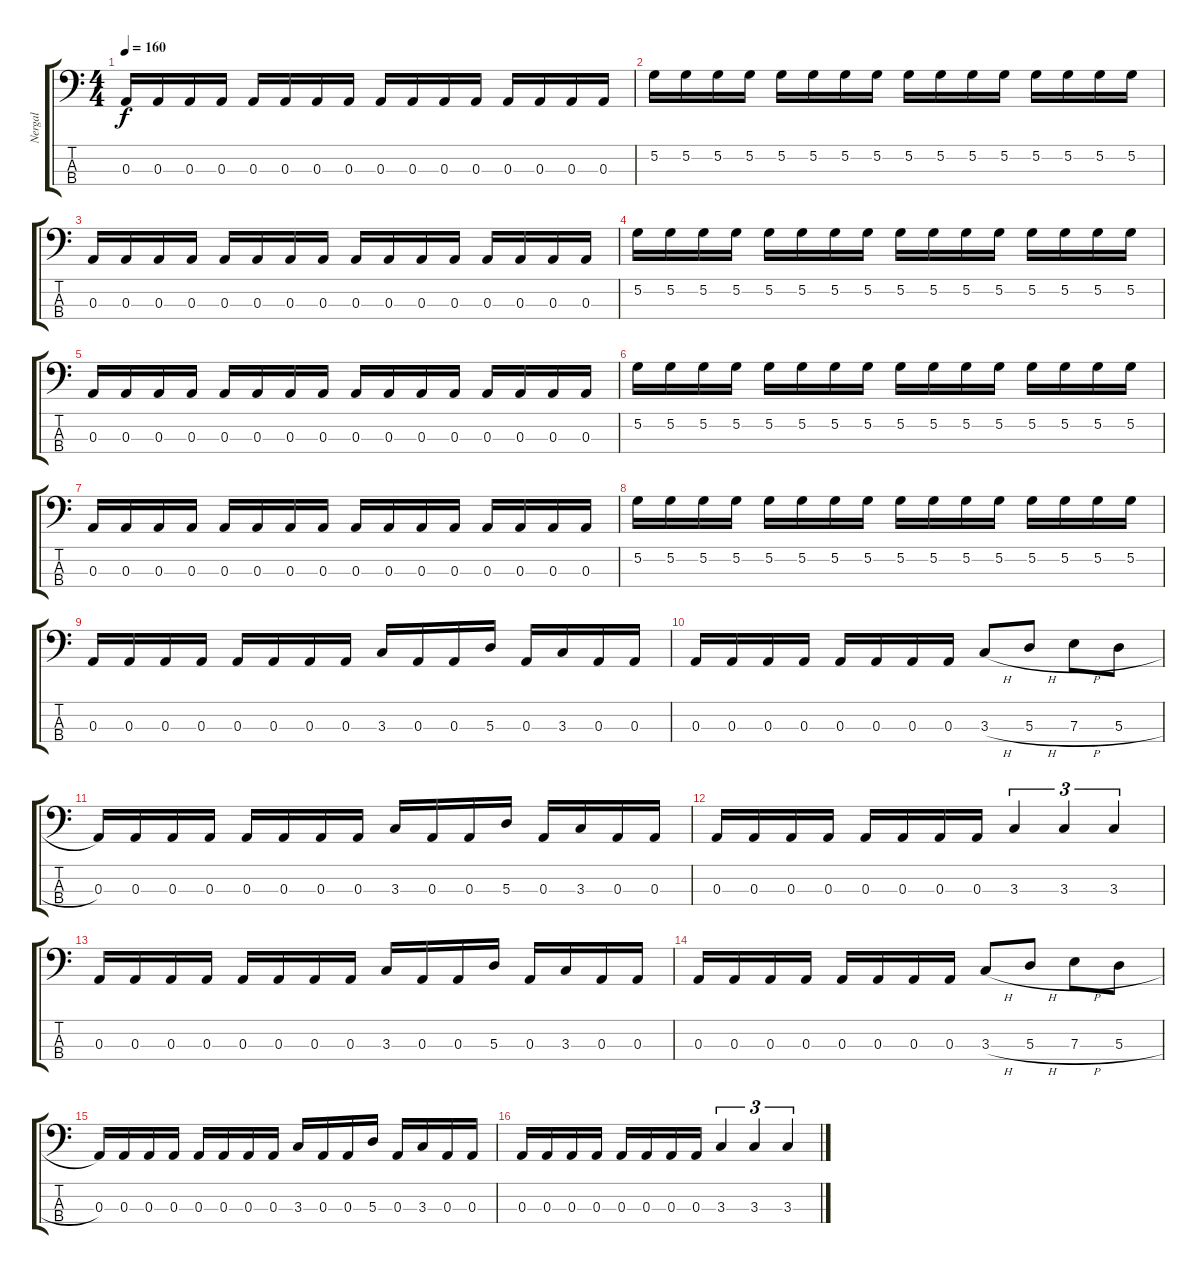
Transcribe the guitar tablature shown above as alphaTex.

\track ("Nergal" "Nergal") {instrument slapbass1}
\staff {score tabs}
\tuning (G2 D2 A1 E1) {hide}
\ts (4 4)
\tempo 160
\clef f4
\ks c
0.3.16{dy f} 0.3.16 0.3.16 0.3.16 0.3.16 0.3.16 0.3.16 0.3.16 0.3.16 0.3.16 0.3.16 0.3.16 0.3.16 0.3.16 0.3.16 0.3.16 |
5.2.16 5.2.16 5.2.16 5.2.16 5.2.16 5.2.16 5.2.16 5.2.16 5.2.16 5.2.16 5.2.16 5.2.16 5.2.16 5.2.16 5.2.16 5.2.16 |
0.3.16 0.3.16 0.3.16 0.3.16 0.3.16 0.3.16 0.3.16 0.3.16 0.3.16 0.3.16 0.3.16 0.3.16 0.3.16 0.3.16 0.3.16 0.3.16 |
5.2.16 5.2.16 5.2.16 5.2.16 5.2.16 5.2.16 5.2.16 5.2.16 5.2.16 5.2.16 5.2.16 5.2.16 5.2.16 5.2.16 5.2.16 5.2.16 |
0.3.16 0.3.16 0.3.16 0.3.16 0.3.16 0.3.16 0.3.16 0.3.16 0.3.16 0.3.16 0.3.16 0.3.16 0.3.16 0.3.16 0.3.16 0.3.16 |
5.2.16 5.2.16 5.2.16 5.2.16 5.2.16 5.2.16 5.2.16 5.2.16 5.2.16 5.2.16 5.2.16 5.2.16 5.2.16 5.2.16 5.2.16 5.2.16 |
0.3.16 0.3.16 0.3.16 0.3.16 0.3.16 0.3.16 0.3.16 0.3.16 0.3.16 0.3.16 0.3.16 0.3.16 0.3.16 0.3.16 0.3.16 0.3.16 |
5.2.16 5.2.16 5.2.16 5.2.16 5.2.16 5.2.16 5.2.16 5.2.16 5.2.16 5.2.16 5.2.16 5.2.16 5.2.16 5.2.16 5.2.16 5.2.16 |
0.3.16 0.3.16 0.3.16 0.3.16 0.3.16 0.3.16 0.3.16 0.3.16 3.3.16 0.3.16 0.3.16 5.3.16 0.3.16 3.3.16 0.3.16 0.3.16 |
0.3.16 0.3.16 0.3.16 0.3.16 0.3.16 0.3.16 0.3.16 0.3.16 3.3{h}.8 5.3{h}.8 7.3{h}.8 5.3{h}.8 |
0.3.16 0.3.16 0.3.16 0.3.16 0.3.16 0.3.16 0.3.16 0.3.16 3.3.16 0.3.16 0.3.16 5.3.16 0.3.16 3.3.16 0.3.16 0.3.16 |
0.3.16 0.3.16 0.3.16 0.3.16 0.3.16 0.3.16 0.3.16 0.3.16 3.3.4{tu (3 2)} 3.3.4{tu (3 2)} 3.3.4{tu (3 2)} |
0.3.16 0.3.16 0.3.16 0.3.16 0.3.16 0.3.16 0.3.16 0.3.16 3.3.16 0.3.16 0.3.16 5.3.16 0.3.16 3.3.16 0.3.16 0.3.16 |
0.3.16 0.3.16 0.3.16 0.3.16 0.3.16 0.3.16 0.3.16 0.3.16 3.3{h}.8 5.3{h}.8 7.3{h}.8 5.3{h}.8 |
0.3.16 0.3.16 0.3.16 0.3.16 0.3.16 0.3.16 0.3.16 0.3.16 3.3.16 0.3.16 0.3.16 5.3.16 0.3.16 3.3.16 0.3.16 0.3.16 |
0.3.16 0.3.16 0.3.16 0.3.16 0.3.16 0.3.16 0.3.16 0.3.16 3.3.4{tu (3 2)} 3.3.4{tu (3 2)} 3.3.4{tu (3 2)}
